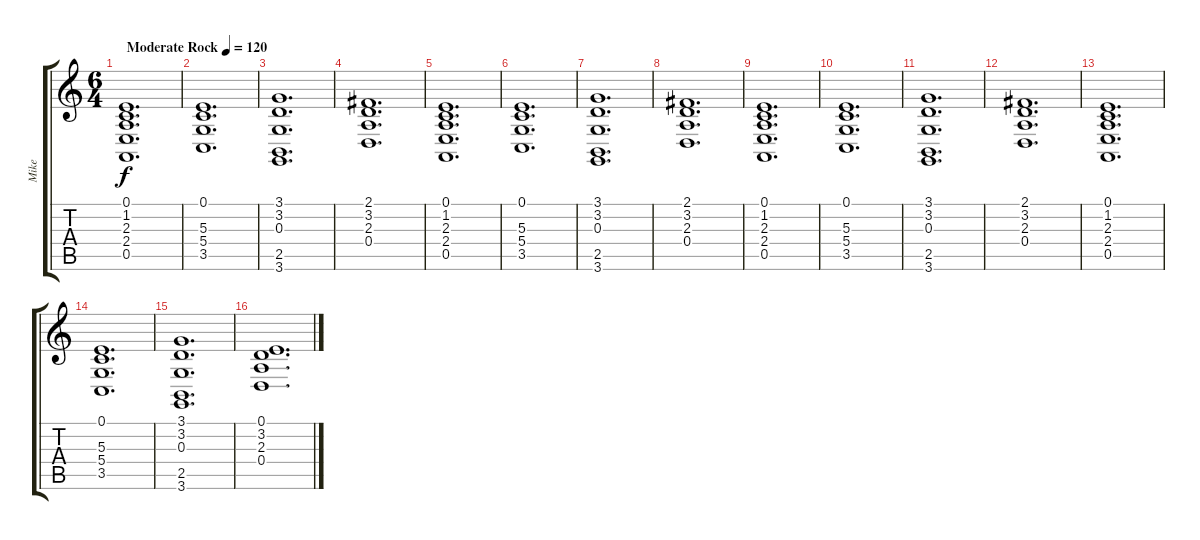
\track ("Mike" "Mike") {instrument electricgrandpiano}
\staff {score tabs}
\tuning (E4 B3 G3 D3 A2 E2) {hide}
\ts (6 4)
\tempo (120 "Moderate Rock")
\clef g2
\ks c
(0.1 1.2 2.3 2.4 0.5).1{d dy f instrument electricgrandpiano} |
(0.1 5.3 5.4 3.5).1{d} |
(3.1 3.2 0.3 2.5 3.6).1{d} |
(2.1 3.2 2.3 0.4).1{d} |
(0.1 1.2 2.3 2.4 0.5).1{d} |
(0.1 5.3 5.4 3.5).1{d} |
(3.1 3.2 0.3 2.5 3.6).1{d} |
(2.1 3.2 2.3 0.4).1{d} |
(0.1 1.2 2.3 2.4 0.5).1{d} |
(0.1 5.3 5.4 3.5).1{d} |
(3.1 3.2 0.3 2.5 3.6).1{d} |
(2.1 3.2 2.3 0.4).1{d} |
(0.1 1.2 2.3 2.4 0.5).1{d} |
(0.1 5.3 5.4 3.5).1{d} |
(3.1 3.2 0.3 2.5 3.6).1{d} |
(0.1 3.2 2.3 0.4).1{d}
